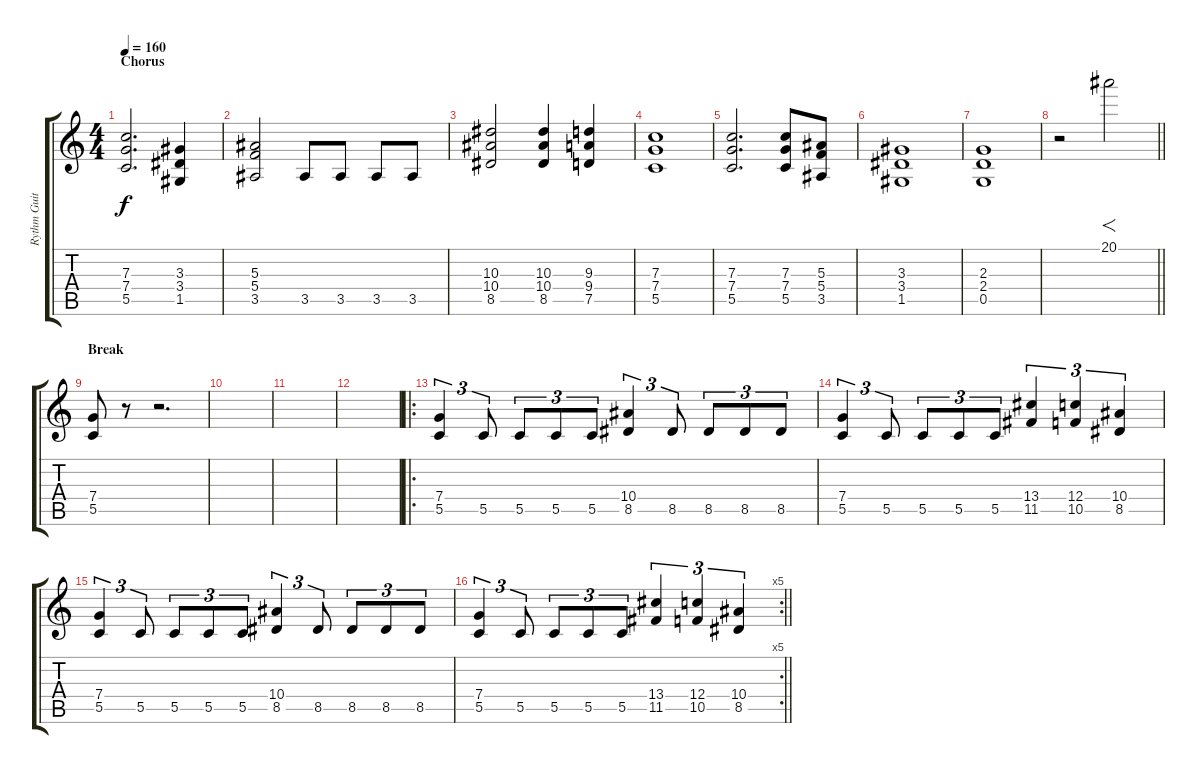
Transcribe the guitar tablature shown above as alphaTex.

\track ("Rythm Guitar" "Rythm Guit") {instrument distortionguitar}
\staff {score tabs}
\tuning (D4 A3 F3 C3 G2 D2) {hide}
\ts (4 4)
\section ("" "Chorus")
\tempo 160
\clef g2
\ks c
(7.3 7.4 5.5).2{d dy f} (3.3 3.4 1.5).4 |
(5.3 5.4 3.5).2 3.5.8 3.5.8 3.5.8 3.5.8 |
(10.3 10.4 8.5).2 (10.3 10.4 8.5).4 (9.3 9.4 7.5).4 |
(7.3 7.4 5.5).1 |
(7.3 7.4 5.5).2{d} (7.3 7.4 5.5).8 (5.3 5.4 3.5).8 |
(3.3 3.4 1.5).1 |
(2.3 2.4 0.5).1 |
\barLineRight lightlight
r.2 20.1.2{f} |
\section ("" "Break")
(7.4 5.5).8 r.8 r.2{d} |
|
|
|
\ro
(7.4 5.5).4{tu (3 2)} 5.5.8{tu (3 2)} 5.5.8{tu (3 2)} 5.5.8{tu (3 2)} 5.5.8{tu (3 2)} (10.4 8.5).4{tu (3 2)} 8.5.8{tu (3 2)} 8.5.8{tu (3 2)} 8.5.8{tu (3 2)} 8.5.8{tu (3 2)} |
(7.4 5.5).4{tu (3 2)} 5.5.8{tu (3 2)} 5.5.8{tu (3 2)} 5.5.8{tu (3 2)} 5.5.8{tu (3 2)} (13.4 11.5).4{tu (3 2)} (12.4 10.5).4{tu (3 2)} (10.4 8.5).4{tu (3 2)} |
(7.4 5.5).4{tu (3 2)} 5.5.8{tu (3 2)} 5.5.8{tu (3 2)} 5.5.8{tu (3 2)} 5.5.8{tu (3 2)} (10.4 8.5).4{tu (3 2)} 8.5.8{tu (3 2)} 8.5.8{tu (3 2)} 8.5.8{tu (3 2)} 8.5.8{tu (3 2)} |
\rc 5
\barLineRight lightlight
(7.4 5.5).4{tu (3 2)} 5.5.8{tu (3 2)} 5.5.8{tu (3 2)} 5.5.8{tu (3 2)} 5.5.8{tu (3 2)} (13.4 11.5).4{tu (3 2)} (12.4 10.5).4{tu (3 2)} (10.4 8.5).4{tu (3 2)}
